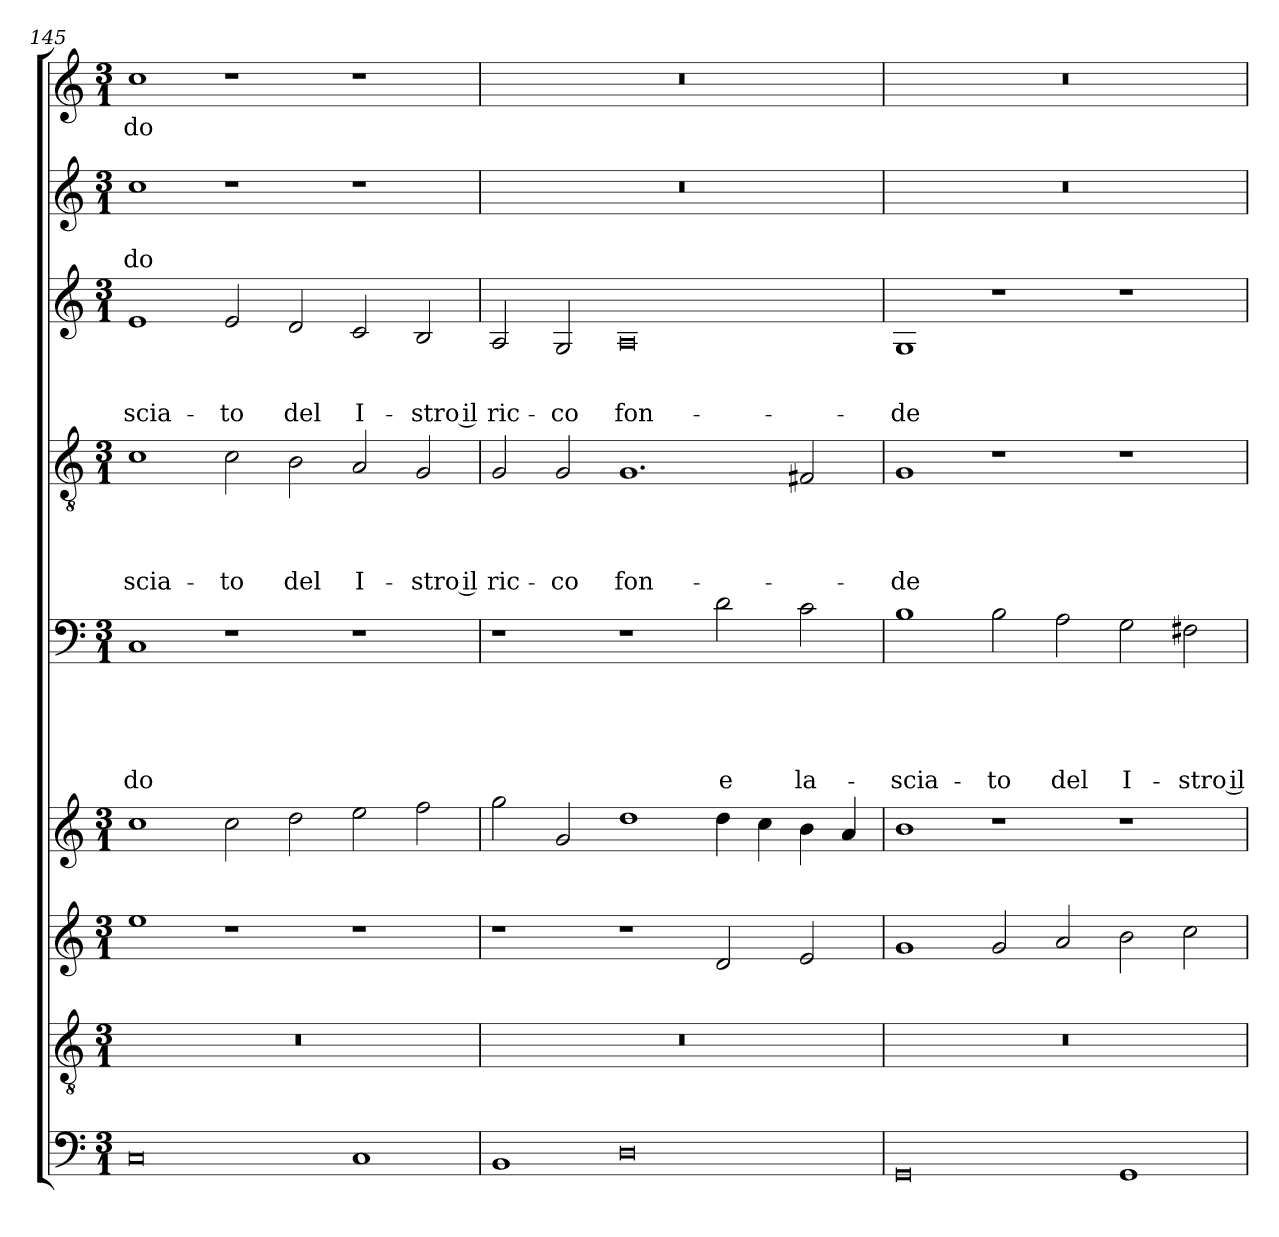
**kern	**kern	**kern	**kern	**kern	**text	**text	**text	**text	**text	**kern	**text	**text	**text	**text	**kern	**text	**text	**text	**kern	**text	**text	**kern	**text
*part9	*part8	*part7	*part6	*part5	*part5	*part5	*part5	*part5	*part5	*part4	*part4	*part4	*part4	*part4	*part3	*part3	*part3	*part3	*part2	*part2	*part2	*part1	*part1
*staff9	*staff8	*staff7	*staff6	*staff5	*staff5	*staff5	*staff5	*staff5	*staff5	*staff4	*staff4	*staff4	*staff4	*staff4	*staff3	*staff3	*staff3	*staff3	*staff2	*staff2	*staff2	*staff1	*staff1
!!LO:LB:g=z
*clefF4	*clefGv2	*clefG2	*clefG2	*clefF4	*	*	*	*	*	*clefGv2	*	*	*	*	*clefG2	*	*	*	*clefG2	*	*	*clefG2	*
*k[]	*k[]	*k[]	*k[]	*k[]	*	*	*	*	*	*k[]	*	*	*	*	*k[]	*	*	*	*k[]	*	*	*k[]	*
*C:	*C:	*C:	*C:	*C:	*	*	*	*	*	*C:	*	*	*	*	*C:	*	*	*	*C:	*	*	*C:	*
*M3/1	*M3/1	*M3/1	*M3/1	*M3/1	*	*	*	*	*	*M3/1	*	*	*	*	*M3/1	*	*	*	*M3/1	*	*	*M3/1	*
=145	=145	=145	=145	=145	=145	=145	=145	=145	=145	=145	=145	=145	=145	=145	=145	=145	=145	=145	=145	=145	=145	=145	=145
!	!	!	!	!	!	!	!	!	!LO:LY:b	!	!	!	!	!LO:LY:b	!	!	!	!LO:LY:b	!	!	!LO:LY:b	!	!LO:LY:b
0C	0.r	1ee	1cc	1C	.	.	.	.	-do	1c	.	.	.	-scia-	1e	.	.	-scia-	1cc	.	-do	1cc	-do
!	!	!	!	!	!	!	!	!	!	!	!	!	!	!LO:LY:b	!	!	!	!LO:LY:b	!	!	!	!	!
.	.	1r	2cc\	1r	.	.	.	.	.	2c\	.	.	.	-to	2e/	.	.	-to	1r	.	.	1r	.
!	!	!	!	!	!	!	!	!	!	!	!	!	!	!LO:LY:b	!	!	!	!LO:LY:b	!	!	!	!	!
.	.	.	2dd\	.	.	.	.	.	.	2B\	.	.	.	del	2d/	.	.	del	.	.	.	.	.
!	!	!	!	!	!	!	!	!	!	!	!	!	!	!LO:LY:b	!	!	!	!LO:LY:b	!	!	!	!	!
1C	.	1r	2ee\	1r	.	.	.	.	.	2A/	.	.	.	I-	2c/	.	.	I-	1r	.	.	1r	.
!	!	!	!	!	!	!	!	!	!	!	!	!	!	!LO:LY:b	!	!	!	!LO:LY:b	!	!	!	!	!
.	.	.	2ff\	.	.	.	.	.	.	2G/	.	.	.	-stro il	2B/	.	.	-stro il	.	.	.	.	.
=146	=146	=146	=146	=146	=146	=146	=146	=146	=146	=146	=146	=146	=146	=146	=146	=146	=146	=146	=146	=146	=146	=146	=146
!	!	!	!	!	!	!	!	!	!	!	!	!	!	!LO:LY:b	!	!	!	!LO:LY:b	!	!	!	!	!
1BB	0.r	1r	2gg\	1r	.	.	.	.	.	2G/	.	.	.	ric-	2A/	.	.	ric-	0.r	.	.	0.r	.
!	!	!	!	!	!	!	!	!	!	!	!	!	!	!LO:LY:b	!	!	!	!LO:LY:b	!	!	!	!	!
.	.	.	2g/	.	.	.	.	.	.	2G/	.	.	.	-co	2G/	.	.	-co	.	.	.	.	.
!	!	!	!	!	!	!	!	!	!	!	!	!	!	!LO:LY:b	!	!	!	!LO:LY:b	!	!	!	!	!
0D	.	1r	1dd	1r	.	.	.	.	.	1.G	.	.	.	fon-	0A	.	.	fon-	.	.	.	.	.
!	!	!	!	!	!	!	!	!	!LO:LY:b	!	!	!	!	!	!	!	!	!	!	!	!	!	!
.	.	2d/	4dd\	2d\	.	.	.	.	e	.	.	.	.	.	.	.	.	.	.	.	.	.	.
.	.	.	4cc\	.	.	.	.	.	.	.	.	.	.	.	.	.	.	.	.	.	.	.	.
!	!	!	!	!	!	!	!	!	!LO:LY:b	!	!	!	!	!	!	!	!	!	!	!	!	!	!
.	.	2e/	4b\	2c\	.	.	.	.	la-	2F#X/	.	.	.	.	.	.	.	.	.	.	.	.	.
.	.	.	4a/	.	.	.	.	.	.	.	.	.	.	.	.	.	.	.	.	.	.	.	.
=147	=147	=147	=147	=147	=147	=147	=147	=147	=147	=147	=147	=147	=147	=147	=147	=147	=147	=147	=147	=147	=147	=147	=147
!	!	!	!	!	!	!	!	!	!LO:LY:b	!	!	!	!	!LO:LY:b	!	!	!	!LO:LY:b	!	!	!	!	!
0GG	0.r	1g	1b	1B	.	.	.	.	-scia-	1G	.	.	.	-de	1G	.	.	-de	0.r	.	.	0.r	.
!	!	!	!	!	!	!	!	!	!LO:LY:b	!	!	!	!	!	!	!	!	!	!	!	!	!	!
.	.	2g/	1r	2B\	.	.	.	.	-to	1r	.	.	.	.	1r	.	.	.	.	.	.	.	.
!	!	!	!	!	!	!	!	!	!LO:LY:b	!	!	!	!	!	!	!	!	!	!	!	!	!	!
.	.	2a/	.	2A\	.	.	.	.	del	.	.	.	.	.	.	.	.	.	.	.	.	.	.
!	!	!	!	!	!	!	!	!	!LO:LY:b	!	!	!	!	!	!	!	!	!	!	!	!	!	!
1GG	.	2b\	1r	2G\	.	.	.	.	I-	1r	.	.	.	.	1r	.	.	.	.	.	.	.	.
!	!	!	!	!	!	!	!	!	!LO:LY:b	!	!	!	!	!	!	!	!	!	!	!	!	!	!
.	.	2cc\	.	2F#X\	.	.	.	.	-stro il	.	.	.	.	.	.	.	.	.	.	.	.	.	.
=	=	=	=	=	=	=	=	=	=	=	=	=	=	=	=	=	=	=	=	=	=	=	=
*-	*-	*-	*-	*-	*-	*-	*-	*-	*-	*-	*-	*-	*-	*-	*-	*-	*-	*-	*-	*-	*-	*-	*-
